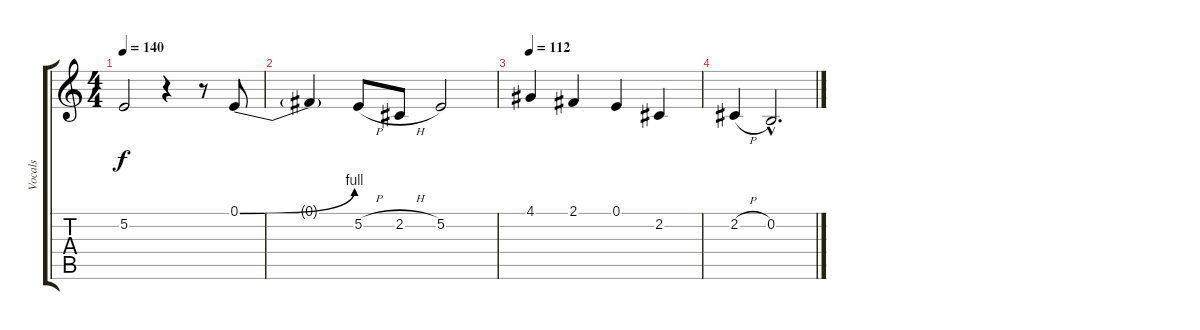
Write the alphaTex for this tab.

\track ("Vocals" "Vocals") {instrument trumpet}
\staff {score tabs}
\tuning (E4 B3 G3 D3 A2 E2) {hide}
\ts (4 4)
\tempo 140
\clef g2
\ks c
5.2{t}.2{dy f} r.4 r.8 0.1{be (bend 0 0 60 4)}.8 |
0.1{t}.4 5.2{h}.8 2.2{h}.8 5.2.2 |
\tempo 112
4.1.4 2.1.4 0.1.4 2.2.4 |
2.2{h}.4 0.2{hac}.2{d}
